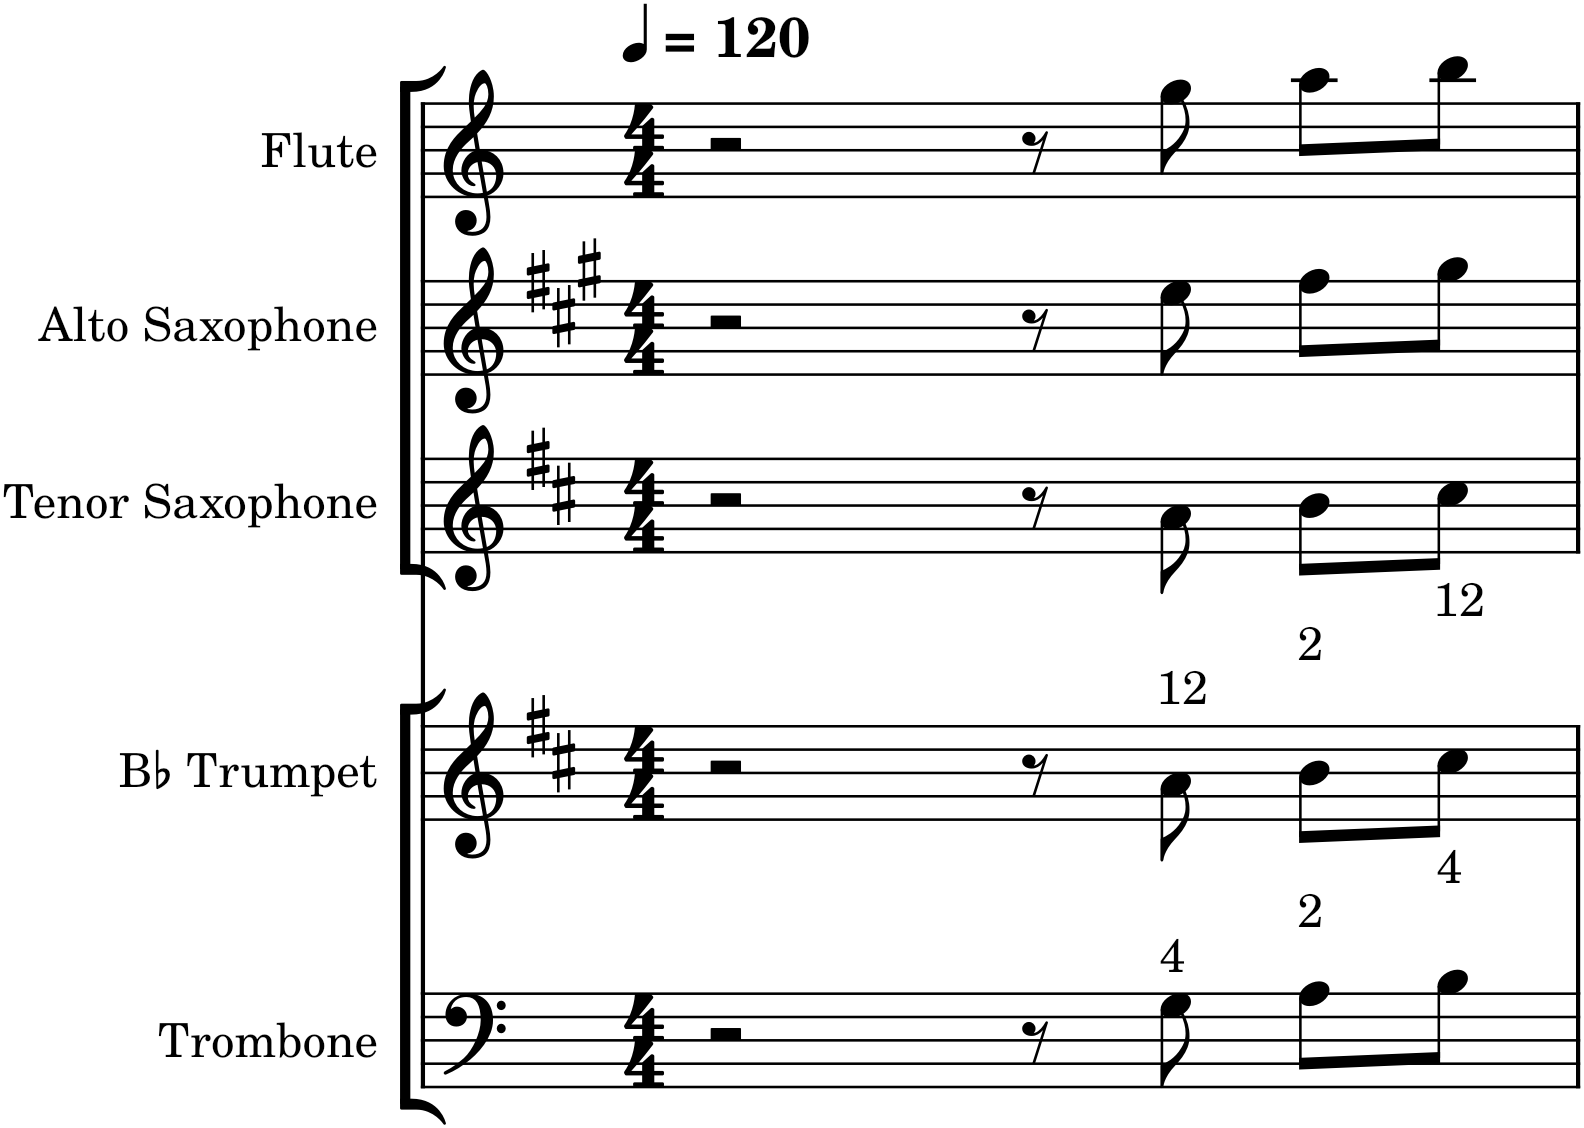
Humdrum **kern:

**kern	**kern	**kern	**kern	**kern
*part5	*part4	*part3	*part2	*part1
*staff5	*staff4	*staff3	*staff2	*staff1
*I"Trombone	*I"Bb Trumpet	*I"Tenor Saxophone	*I"Alto Saxophone	*I"Flute
*I'Tbn.	*I'Bb Tpt.	*I'T. Sax.	*I'A. Sax.	*I'Fl.
*clefF4	*clefG2	*clefG2	*clefG2	*clefG2
*	*Trd1c2	*Trd8c14	*Trd5c9	*
*k[]	*k[f#c#]	*k[f#c#]	*k[f#c#g#]	*k[]
*M4/4	*M4/4	*M4/4	*M4/4	*M4/4
*MM120	*MM120	*MM120	*MM120	*MM120
=1	=1	=1	=1	=1
2r	2r	2r	2r	2r
8r	8r	8r	8r	8r
!	!LO:TX:a:t=12	!	!	!
!LO:TX:a:t=4	!	!	!	!
8G\	8a\	8a\	8ee\	8gg\
!	!LO:TX:a:t=2	!	!	!
!LO:TX:a:t=2	!	!	!	!
8A\L	8b\L	8b\L	8ff#\L	8aa\L
!	!LO:TX:a:t=12	!	!	!
!LO:TX:a:t=4	!	!	!	!
8B\J	8cc#\J	8cc#\J	8gg#\J	8bb\J
=	=	=	=	=
*-	*-	*-	*-	*-
